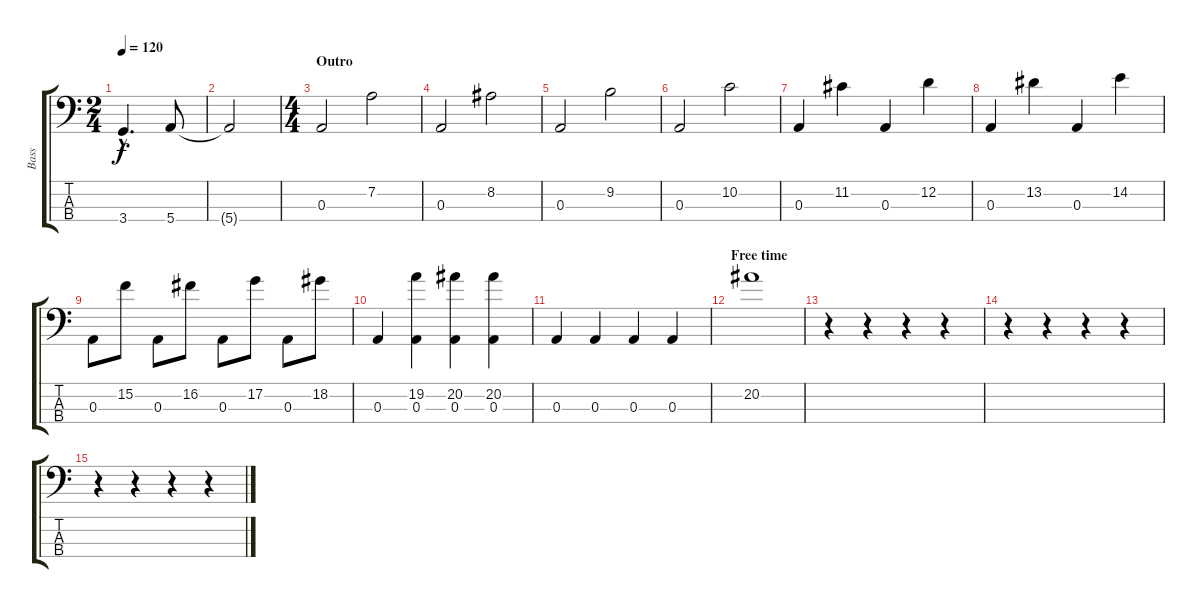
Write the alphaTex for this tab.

\track ("Bass" "Bass") {instrument electricbasspick}
\staff {score tabs}
\tuning (G2 D2 A1 E1) {hide}
\ts (2 4)
\tempo 120
\clef f4
\ks c
3.4{hac}.4{d dy f} 5.4.8 |
5.4{t}.2 |
\ts (4 4)
\section ("" "Outro")
0.3.2 7.2.2 |
0.3.2 8.2.2 |
0.3.2 9.2.2 |
0.3.2 10.2.2 |
0.3.4 11.2.4 0.3.4 12.2.4 |
0.3.4 13.2.4 0.3.4 14.2.4 |
0.3.8 15.2.8 0.3.8 16.2.8 0.3.8 17.2.8 0.3.8 18.2.8 |
0.3.4 (19.2 0.3).4 (20.2 0.3).4 (20.2 0.3).4 |
0.3.4 0.3.4 0.3.4 0.3.4 |
\section ("" "Free time")
20.2.1 |
r.4 r.4 r.4 r.4 |
r.4 r.4 r.4 r.4 |
r.4 r.4 r.4 r.4
